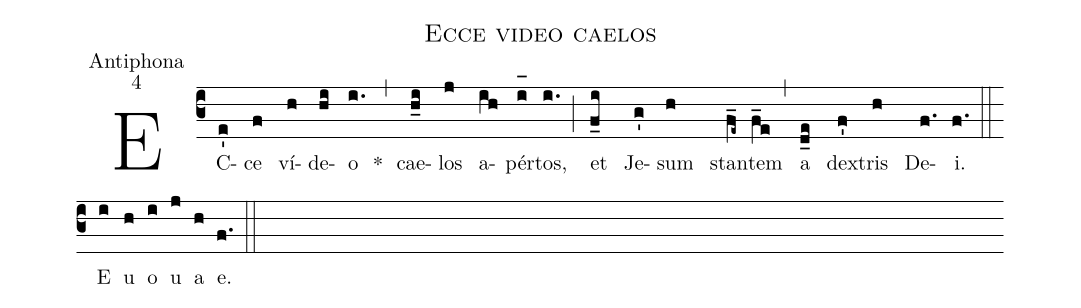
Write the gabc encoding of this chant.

name:Ecce video caelos;
office-part:Antiphona;
mode:4;
%%
(c3) EC(e')ce(f) ví(h)de(hi)o(i.) *(,) cae(h_i)los(j) a(ih)pér(i_[oh:h])tos,(i.) (;) et(f_i) Je(g')sum(h) stan(f_e~)tem(f_e) (,) a(d_e) dex(f')tris(h) De(f.)i.(f.) (::) <eu>E(i) u(h) o(i) u(j) a(h) e.</eu>(f.) (::)
